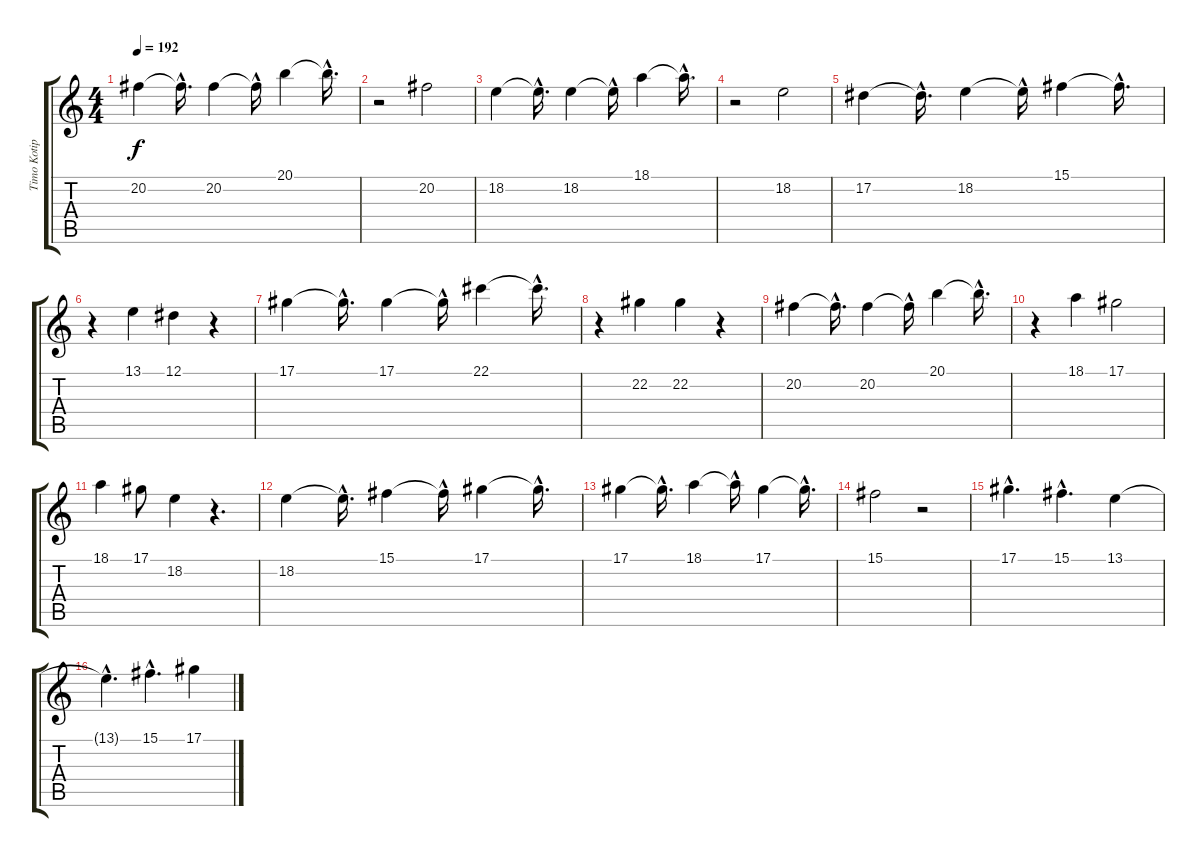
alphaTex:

\track ("Timo Kotipelto" "Timo Kotip") {instrument lead1square}
\staff {score tabs}
\tuning (Eb4 Bb3 Gb3 Db3 Ab2 Eb2) {hide}
\ts (4 4)
\tempo 192
\clef g2
\ks c
20.2.4{dy f} 20.2{hac t}.16{d} 20.2.4 20.2{hac t}.16 20.1.4 20.1{hac t}.16{d} |
r.2 20.2.2 |
18.2.4 18.2{hac t}.16{d} 18.2.4 18.2{hac t}.16 18.1.4 18.1{hac t}.16{d} |
r.2 18.2.2 |
17.2.4 17.2{hac t}.16{d} 18.2.4 18.2{hac t}.16 15.1.4 15.1{hac t}.16{d} |
r.4 13.1.4 12.1.4 r.4 |
17.1.4 17.1{hac t}.16{d} 17.1.4 17.1{hac t}.16 22.1.4 22.1{hac t}.16{d} |
r.4 22.2.4 22.2.4 r.4 |
20.2.4 20.2{hac t}.16{d} 20.2.4 20.2{hac t}.16 20.1.4 20.1{hac t}.16{d} |
r.4 18.1.4 17.1.2 |
18.1.4 17.1.8 18.2.4 r.4{d} |
18.2.4 18.2{hac t}.16{d} 15.1.4 15.1{hac t}.16 17.1.4 17.1{hac t}.16{d} |
17.1.4 17.1{hac t}.16{d} 18.1.4 18.1{hac t}.16 17.1.4 17.1{hac t}.16{d} |
15.1.2 r.2 |
17.1{hac}.4{d} 15.1{hac}.4{d} 13.1.4 |
13.1{hac t}.4{d} 15.1{hac}.4{d} 17.1.4
